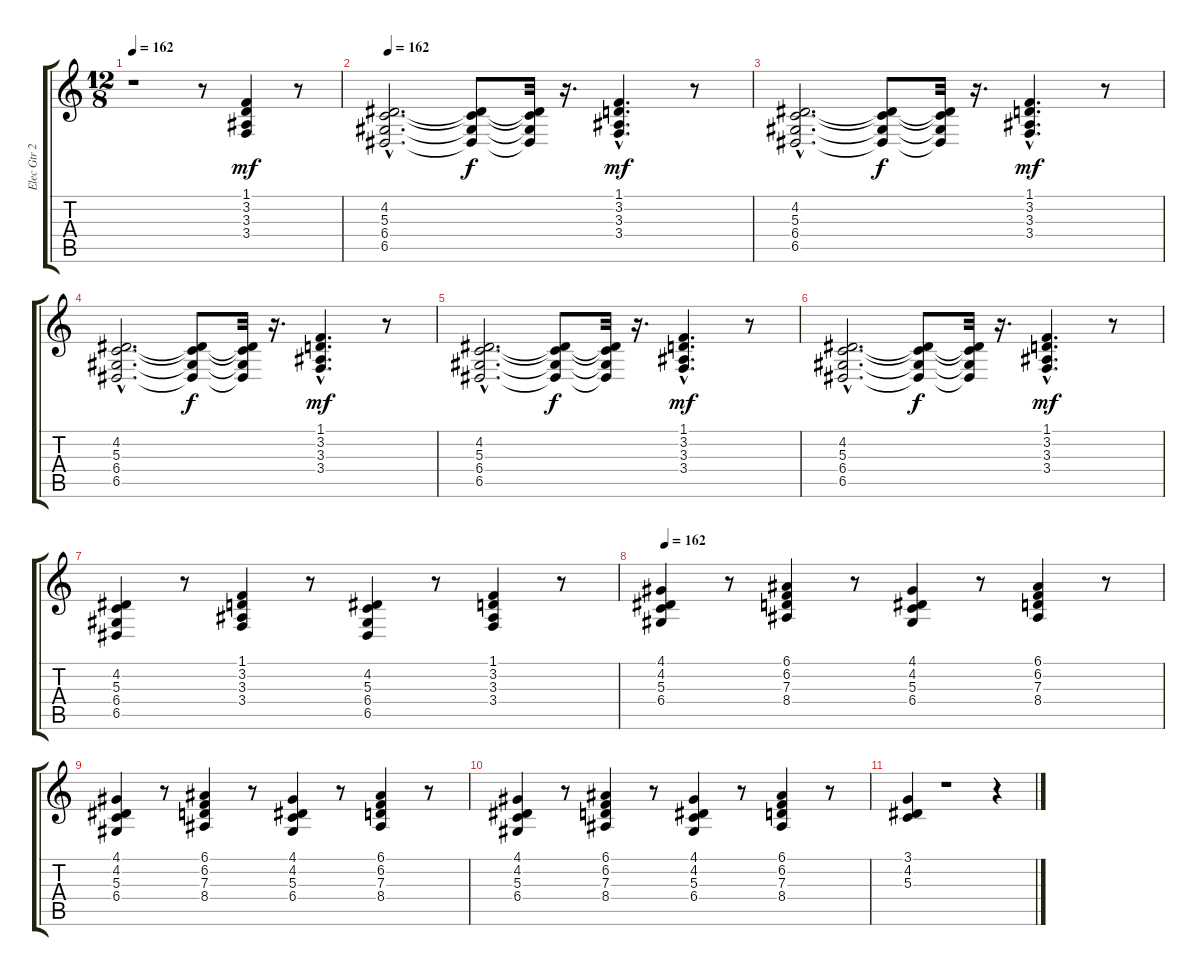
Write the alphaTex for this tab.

\track ("Elec Gtr 2" "Elec Gtr 2") {instrument synthbrass1}
\staff {score tabs}
\tuning (E4 B3 G3 D3 A2 E2) {hide}
\ts (12 8)
\tempo 162
\clef g2
\ks c
r.1{dy mf} r.8 (1.1 3.2 3.3 3.4).4 r.8 |
\tempo 162
(4.2{hac} 5.3{hac} 6.4{hac} 6.5{hac}).2{d} (4.2{t} 5.3{t} 6.4{t} 6.5{t}).8{dy f} (4.2{t} 5.3{t} 6.4{t} 6.5{t}).32 r.16{d} (1.1{hac} 3.2{hac} 3.3{hac} 3.4{hac}).4{d dy mf} r.8 |
(4.2{hac} 5.3{hac} 6.4{hac} 6.5{hac}).2{d} (4.2{t} 5.3{t} 6.4{t} 6.5{t}).8{dy f} (4.2{t} 5.3{t} 6.4{t} 6.5{t}).32 r.16{d} (1.1{hac} 3.2{hac} 3.3{hac} 3.4{hac}).4{d dy mf} r.8 |
(4.2{hac} 5.3{hac} 6.4{hac} 6.5{hac}).2{d} (4.2{t} 5.3{t} 6.4{t} 6.5{t}).8{dy f} (4.2{t} 5.3{t} 6.4{t} 6.5{t}).32 r.16{d} (1.1{hac} 3.2{hac} 3.3{hac} 3.4{hac}).4{d dy mf} r.8 |
(4.2{hac} 5.3{hac} 6.4{hac} 6.5{hac}).2{d} (4.2{t} 5.3{t} 6.4{t} 6.5{t}).8{dy f} (4.2{t} 5.3{t} 6.4{t} 6.5{t}).32 r.16{d} (1.1{hac} 3.2{hac} 3.3{hac} 3.4{hac}).4{d dy mf} r.8 |
(4.2{hac} 5.3{hac} 6.4{hac} 6.5{hac}).2{d} (4.2{t} 5.3{t} 6.4{t} 6.5{t}).8{dy f} (4.2{t} 5.3{t} 6.4{t} 6.5{t}).32 r.16{d} (1.1{hac} 3.2{hac} 3.3{hac} 3.4{hac}).4{d dy mf} r.8 |
(4.2 5.3 6.4 6.5).4 r.8 (1.1 3.2 3.3 3.4).4 r.8 (4.2 5.3 6.4 6.5).4 r.8 (1.1 3.2 3.3 3.4).4 r.8 |
\tempo 162
(4.1 4.2 5.3 6.4).4 r.8 (6.1 6.2 7.3 8.4).4 r.8 (4.1 4.2 5.3 6.4).4 r.8 (6.1 6.2 7.3 8.4).4 r.8 |
(4.1 4.2 5.3 6.4).4{volume 12} r.8 (6.1 6.2 7.3 8.4).4{volume 12} r.8 (4.1 4.2 5.3 6.4).4{volume 12} r.8 (6.1 6.2 7.3 8.4).4{volume 11} r.8 |
(4.1 4.2 5.3 6.4).4{volume 11} r.8 (6.1 6.2 7.3 8.4).4{volume 11} r.8 (4.1 4.2 5.3 6.4).4{volume 10} r.8 (6.1 6.2 7.3 8.4).4{volume 10} r.8 |
(3.1 4.2 5.3).4{volume 10} r.1 r.4
